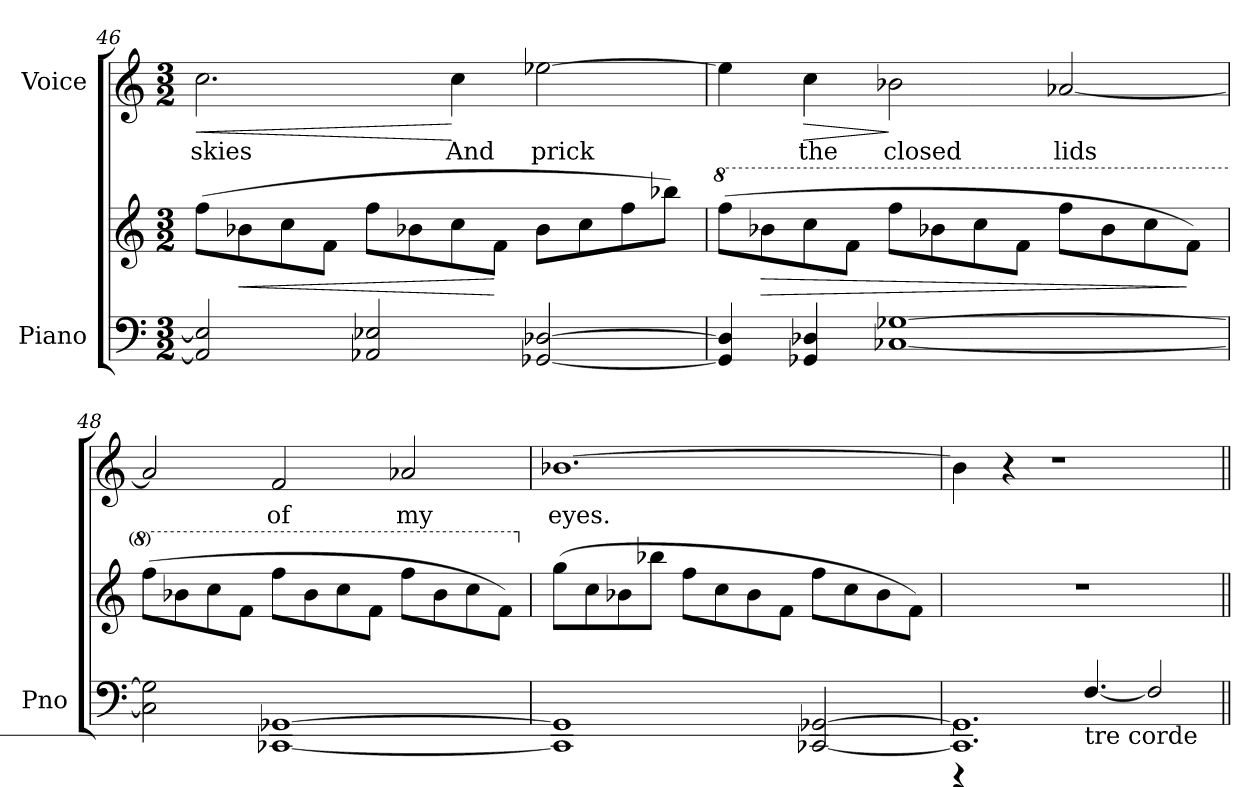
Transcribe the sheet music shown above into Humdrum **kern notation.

**kern	**kern	**dynam	**kern	**text	**dynam
*part2	*part2	*part2	*part1	*part1	*part1
*staff3	*staff2	*staff2/3	*staff1	*staff1	*staff1
*I"Piano	*	*	*I"Voice	*	*
*I'Pno	*	*	*	*	*
!!LO:PB:g=z
*clefF4	*clefG2	*	*clefG2	*	*
*k[]	*k[]	*	*k[]	*	*
*M3/2	*M3/2	*	*M3/2	*	*
=46	=46	=46	=46	=46	=46
!	!	!	!	!LO:LY:b	!LO:HP:b
2AA-/] 2E-/]	(8ff\L	.	2.cc\	skies	<
!	!	!LO:HP:b	!	!	!
.	8b-X\	<	.	.	.
.	8cc\	.	.	.	.
.	8f\J	.	.	.	.
2AA-X/ 2E-X/	8ff\L	.	.	.	.
.	8b-X\	.	.	.	.
!	!	!	!	!LO:LY:b	!
.	8cc\	.	4cc\	And	[
.	8f\J	[	.	.	.
!	!	!	!	!LO:LY:b	!
[2GG-X/ [2D-X/	8b-\L	.	[2ee-X\	prick	.
.	8cc\	.	.	.	.
.	8ff\	.	.	.	.
.	8bb-X\J)	.	.	.	.
=47	=47	=47	=47	=47	=47
*	*8va	*	*	*	*
4GG-/] 4D-/]	(8fff\L	.	4ee-\]	.	.
!	!	!LO:HP:b	!	!	!
.	8bb-X\	>	.	.	.
!	!	!	!	!LO:LY:b	!LO:HP:b
4GG-X/ 4D-X/	8ccc\	.	4cc\	the	>
.	8ff\J	.	.	.	.
!	!	!	!	!LO:LY:b	!
[1C-X [1G-X	8fff\L	.	2b-X\	closed	]
.	8bb-X\	.	.	.	.
.	8ccc\	.	.	.	.
.	8ff\J	.	.	.	.
!	!	!	!	!LO:LY:b	!
.	8fff\L	.	[2a-X/	lids	.
.	8bb-\	.	.	.	.
.	8ccc\	.	.	.	.
.	8ff\J)	]	.	.	.
=48	=48	=48	=48	=48	=48
2C-\] 2G-\]	(8fff\L	.	2a-/]	.	.
.	8bb-X\	.	.	.	.
.	8ccc\	.	.	.	.
.	8ff\J	.	.	.	.
!	!	!	!	!LO:LY:b	!
[1CC-X [1GG-X	8fff\L	.	2f/	of	.
.	8bb-\	.	.	.	.
.	8ccc\	.	.	.	.
.	8ff\J	.	.	.	.
!	!	!	!	!LO:LY:b	!
.	8fff\L	.	2a-X/	my	.
.	8bb-\	.	.	.	.
.	8ccc\	.	.	.	.
.	8ff\J)	.	.	.	.
!!LO:PB:g=z
=49	=49	=49	=49	=49	=49
*	*X8va	*	*	*	*
!	!	!	!	!LO:LY:b	!
1CC-] 1GG-]	(8gg\L	.	[1.b-X	eyes.	.
.	8cc\	.	.	.	.
.	8b-X\	.	.	.	.
.	8bb-X\J	.	.	.	.
.	8ff\L	.	.	.	.
.	8cc\	.	.	.	.
.	8b-\	.	.	.	.
.	8f\J	.	.	.	.
[2CC-X/ [2GG-X/	8ff\L	.	.	.	.
.	8cc\	.	.	.	.
.	8b-\	.	.	.	.
.	8f\J)	.	.	.	.
=50	=50	=50	=50	=50	=50
*^	*	*	*	*	*
!	!LO:N:vis=2.	!	!	!	!	!
1.CC-] 1.GG-]	8%5r	1.r	.	4b-\]	.	.
.	.	.	.	4r	.	.
.	.	.	.	1r	.	.
!	!LO:TX:b:t=tre corde	!	!	!	!	!
.	[4.F/	.	.	.	.	.
.	2F/]	.	.	.	.	.
*v	*v	*	*	*	*	*
=||	=||	=||	=||	=||	=||
*-	*-	*-	*-	*-	*-
